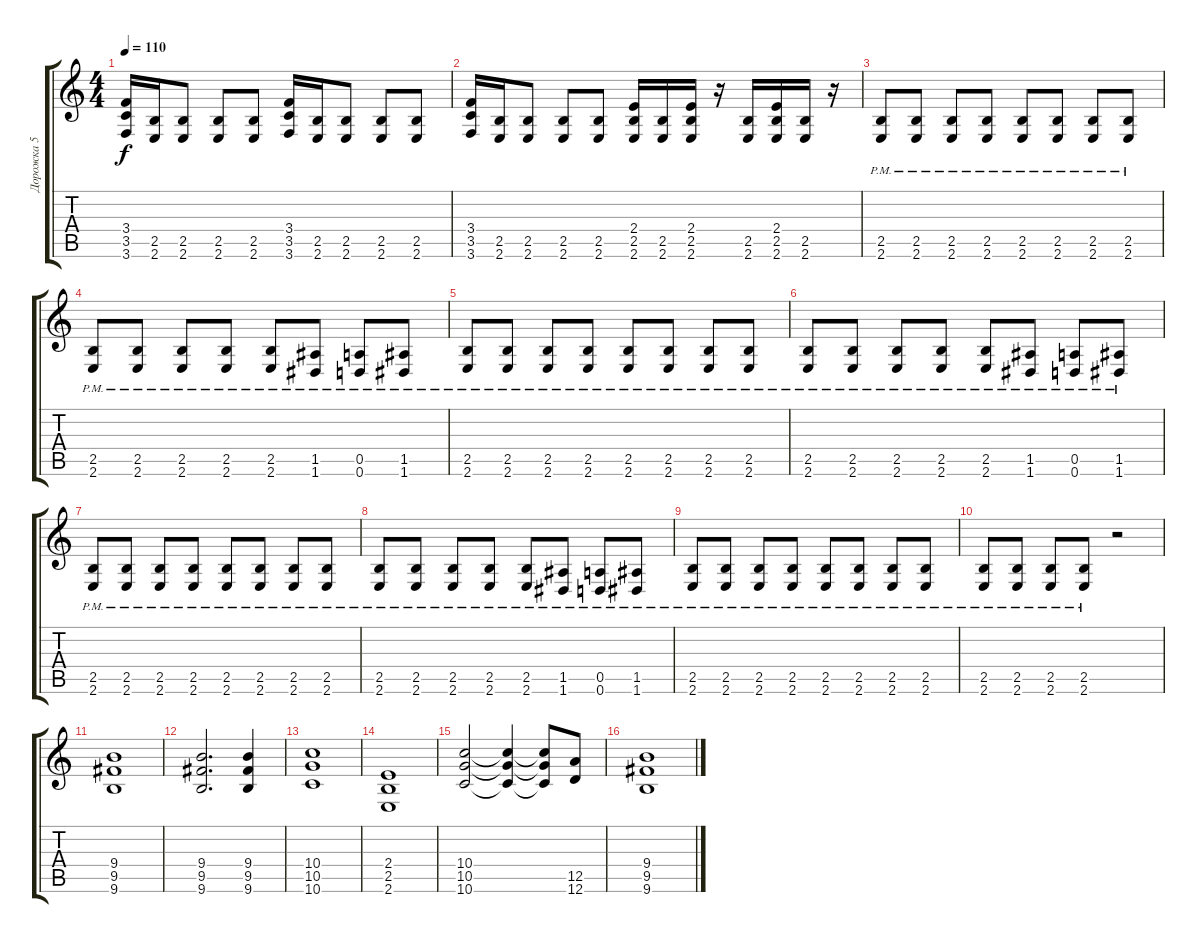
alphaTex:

\track ("Дорожка 5" "Дорожка 5") {instrument overdrivenguitar}
\staff {score tabs}
\tuning (E4 B3 G3 D3 A2 D2) {hide}
\ts (4 4)
\tempo 110
\clef g2
\ks c
(3.4 3.5 3.6).16{dy f} (2.5 2.6).16 (2.5 2.6).8 (2.5 2.6).8 (2.5 2.6).8 (3.4 3.5 3.6).16 (2.5 2.6).16 (2.5 2.6).8 (2.5 2.6).8 (2.5 2.6).8 |
(3.4 3.5 3.6).16 (2.5 2.6).16 (2.5 2.6).8 (2.5 2.6).8 (2.5 2.6).8 (2.4 2.5 2.6).16 (2.5 2.6).16 (2.4 2.5 2.6).16 r.16 (2.5 2.6).16 (2.4 2.5 2.6).16 (2.5 2.6).16 r.16 |
(2.5{pm} 2.6{pm}).8 (2.5{pm} 2.6{pm}).8 (2.5{pm} 2.6{pm}).8 (2.5{pm} 2.6{pm}).8 (2.5{pm} 2.6{pm}).8 (2.5{pm} 2.6{pm}).8 (2.5{pm} 2.6{pm}).8 (2.5{pm} 2.6{pm}).8 |
(2.5{pm} 2.6{pm}).8 (2.5{pm} 2.6{pm}).8 (2.5{pm} 2.6{pm}).8 (2.5{pm} 2.6{pm}).8 (2.5{pm} 2.6{pm}).8 (1.5{pm} 1.6{pm}).8 (0.5{pm} 0.6{pm}).8 (1.5{pm} 1.6{pm}).8 |
(2.5{pm} 2.6{pm}).8 (2.5{pm} 2.6{pm}).8 (2.5{pm} 2.6{pm}).8 (2.5{pm} 2.6{pm}).8 (2.5{pm} 2.6{pm}).8 (2.5{pm} 2.6{pm}).8 (2.5{pm} 2.6{pm}).8 (2.5{pm} 2.6{pm}).8 |
(2.5{pm} 2.6{pm}).8 (2.5{pm} 2.6{pm}).8 (2.5{pm} 2.6{pm}).8 (2.5{pm} 2.6{pm}).8 (2.5{pm} 2.6{pm}).8 (1.5{pm} 1.6{pm}).8 (0.5{pm} 0.6{pm}).8 (1.5{pm} 1.6{pm}).8 |
(2.5{pm} 2.6{pm}).8 (2.5{pm} 2.6{pm}).8 (2.5{pm} 2.6{pm}).8 (2.5{pm} 2.6{pm}).8 (2.5{pm} 2.6{pm}).8 (2.5{pm} 2.6{pm}).8 (2.5{pm} 2.6{pm}).8 (2.5{pm} 2.6{pm}).8 |
(2.5{pm} 2.6{pm}).8 (2.5{pm} 2.6{pm}).8 (2.5{pm} 2.6{pm}).8 (2.5{pm} 2.6{pm}).8 (2.5{pm} 2.6{pm}).8 (1.5{pm} 1.6{pm}).8 (0.5{pm} 0.6{pm}).8 (1.5{pm} 1.6{pm}).8 |
(2.5{pm} 2.6{pm}).8 (2.5{pm} 2.6{pm}).8 (2.5{pm} 2.6{pm}).8 (2.5{pm} 2.6{pm}).8 (2.5{pm} 2.6{pm}).8 (2.5{pm} 2.6{pm}).8 (2.5{pm} 2.6{pm}).8 (2.5{pm} 2.6{pm}).8 |
(2.5{pm} 2.6{pm}).8 (2.5{pm} 2.6{pm}).8 (2.5{pm} 2.6{pm}).8 (2.5{pm} 2.6{pm}).8 r.2 |
(9.4 9.5 9.6).1 |
(9.4 9.5 9.6).2{d} (9.4 9.5 9.6).4 |
(10.4 10.5 10.6).1 |
(2.4 2.5 2.6).1 |
(10.4 10.5 10.6).2 (10.4{t} 10.5{t} 10.6{t}).4 (10.4{t} 10.5{t} 10.6{t}).8 (12.5 12.6).8 |
(9.4 9.5 9.6).1
